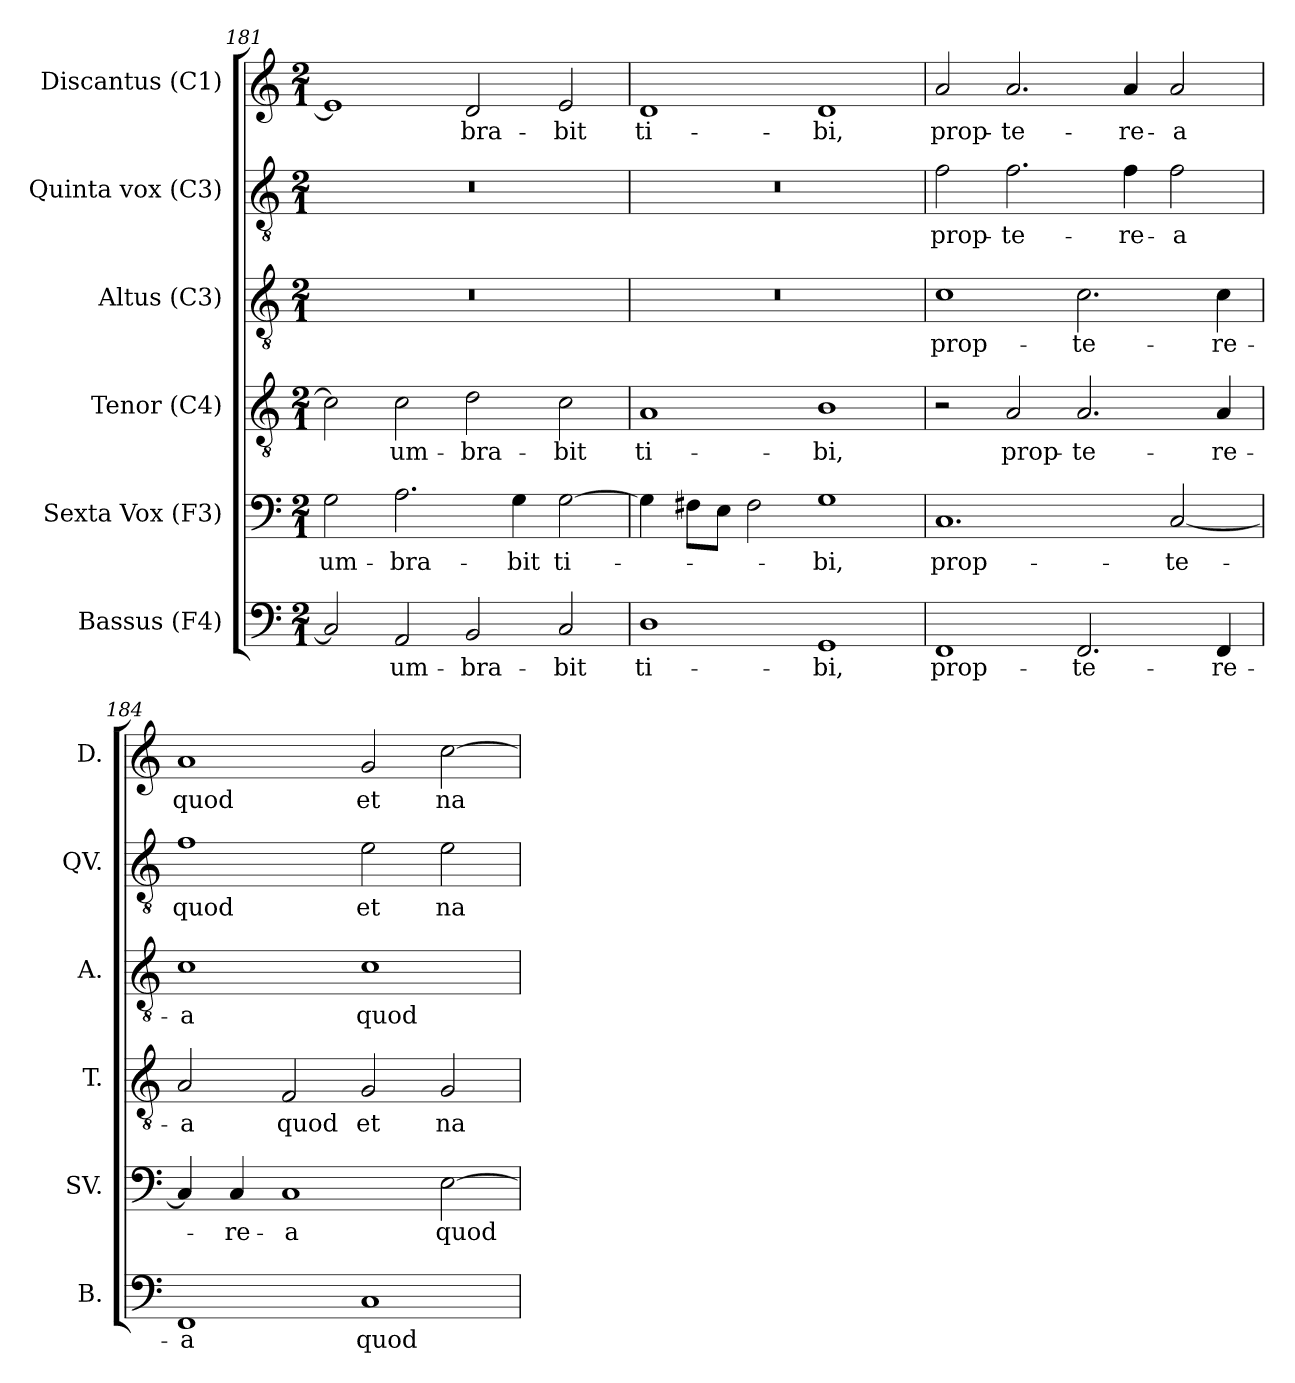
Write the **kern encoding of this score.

**kern	**text	**kern	**text	**kern	**text	**kern	**text	**kern	**text	**kern	**text
*part6	*part6	*part5	*part5	*part4	*part4	*part3	*part3	*part2	*part2	*part1	*part1
*staff6	*staff6	*staff5	*staff5	*staff4	*staff4	*staff3	*staff3	*staff2	*staff2	*staff1	*staff1
*I"Bassus (F4)	*	*I"Sexta Vox (F3)	*	*I"Tenor (C4)	*	*I"Altus (C3)	*	*I"Quinta vox (C3)	*	*I"Discantus (C1)	*
*I'B.	*	*I'SV.	*	*I'T.	*	*I'A.	*	*I'QV.	*	*I'D.	*
!!LO:LB:g=z
*clefF4	*	*clefF4	*	*clefGv2	*	*clefGv2	*	*clefGv2	*	*clefG2	*
*	*	*	*	*	*	*ITrd7c12	*	*ITrd7c12	*	*	*
*k[]	*	*k[]	*	*k[]	*	*k[]	*	*k[]	*	*k[]	*
*C:	*	*C:	*	*C:	*	*C:	*	*C:	*	*C:	*
*M2/1	*	*M2/1	*	*M2/1	*	*M2/1	*	*M2/1	*	*M2/1	*
=181	=181	=181	=181	=181	=181	=181	=181	=181	=181	=181	=181
!	!	!	!LO:LY:b:color=#000000	!	!	!LO:N:vis=1	!	!LO:N:vis=1	!	!	!
2Ci/]	.	2Gi\	-um-	2ci\]	.	0r	.	0r	.	1ei]	.
!	!LO:LY:b:color=#000000	!	!	!	!	!	!	!	!	!	!
!	!	!	!LO:LY:b:color=#000000	!	!	!	!	!	!	!	!
!	!	!	!	!	!LO:LY:b:color=#000000	!	!	!	!	!	!
2AAi/	-um-	2.Ai\	-bra-	2ci\	-um-	.	.	.	.	.	.
!	!LO:LY:b:color=#000000	!	!	!	!	!	!	!	!	!	!
!	!	!	!	!	!LO:LY:b:color=#000000	!	!	!	!	!	!
!	!	!	!	!	!	!	!	!	!	!	!LO:LY:b:color=#000000
2BBi/	-bra-	.	.	2di\	-bra-	.	.	.	.	2di/	-bra-
!	!	!	!LO:LY:b:color=#000000	!	!	!	!	!	!	!	!
.	.	4Gi\	-bit	.	.	.	.	.	.	.	.
!	!LO:LY:b:color=#000000	!	!	!	!	!	!	!	!	!	!
!	!	!	!LO:LY:b:color=#000000	!	!	!	!	!	!	!	!
!	!	!	!	!	!LO:LY:b:color=#000000	!	!	!	!	!	!
!	!	!	!	!	!	!	!	!	!	!	!LO:LY:b:color=#000000
2Ci/	-bit	[2Gi\	ti-	2ci\	-bit	.	.	.	.	2ei/	-bit
=182	=182	=182	=182	=182	=182	=182	=182	=182	=182	=182	=182
!	!LO:LY:b:color=#000000	!	!	!	!	!	!	!	!	!	!
!	!	!	!	!	!LO:LY:b:color=#000000	!LO:N:vis=1	!	!LO:N:vis=1	!	!	!
!	!	!	!	!	!	!	!	!	!	!	!LO:LY:b:color=#000000
1Di	ti-	4Gi\]	.	1Ai	ti-	0r	.	0r	.	1di	ti-
.	.	8F#i\L	.	.	.	.	.	.	.	.	.
.	.	8Ei\J	.	.	.	.	.	.	.	.	.
.	.	2F#i\	.	.	.	.	.	.	.	.	.
!	!LO:LY:b:color=#000000	!	!	!	!	!	!	!	!	!	!
!	!	!	!LO:LY:b:color=#000000	!	!	!	!	!	!	!	!
!	!	!	!	!	!LO:LY:b:color=#000000	!	!	!	!	!	!
!	!	!	!	!	!	!	!	!	!	!	!LO:LY:b:color=#000000
1GGi	-bi,	1Gi	-bi,	1Bi	-bi,	.	.	.	.	1di	-bi,
=183	=183	=183	=183	=183	=183	=183	=183	=183	=183	=183	=183
!	!LO:LY:b:color=#000000	!	!	!	!	!	!	!	!	!	!
!	!	!	!LO:LY:b:color=#000000	!	!	!	!	!	!	!	!
!	!	!	!	!	!	!	!LO:LY:b:color=#000000	!	!	!	!
!	!	!	!	!	!	!	!	!	!LO:LY:b:color=#000000	!	!
!	!	!	!	!	!	!	!	!	!	!	!LO:LY:b:color=#000000
1FFi	prop-	1.Ci	prop-	2r	.	1Ci	prop-	2Fi\	prop-	2ai/	prop-
!	!	!	!	!	!LO:LY:b:color=#000000	!	!	!	!	!	!
!	!	!	!	!	!	!	!	!	!LO:LY:b:color=#000000	!	!
!	!	!	!	!	!	!	!	!	!	!	!LO:LY:b:color=#000000
.	.	.	.	2Ai/	prop-	.	.	2.Fi\	-te-	2.ai/	-te-
!	!LO:LY:b:color=#000000	!	!	!	!	!	!	!	!	!	!
!	!	!	!	!	!LO:LY:b:color=#000000	!	!	!	!	!	!
!	!	!	!	!	!	!	!LO:LY:b:color=#000000	!	!	!	!
2.FFi/	-te-	.	.	2.Ai/	-te-	2.Ci\	-te-	.	.	.	.
!	!	!	!	!	!	!	!	!	!LO:LY:b:color=#000000	!	!
!	!	!	!	!	!	!	!	!	!	!	!LO:LY:b:color=#000000
.	.	.	.	.	.	.	.	4Fi\	-re-	4ai/	-re-
!	!	!	!LO:LY:b:color=#000000	!	!	!	!	!	!	!	!
!	!	!	!	!	!	!	!	!	!LO:LY:b:color=#000000	!	!
!	!	!	!	!	!	!	!	!	!	!	!LO:LY:b:color=#000000
.	.	[2Ci/	-te-	.	.	.	.	2Fi\	-a	2ai/	-a
!	!LO:LY:b:color=#000000	!	!	!	!	!	!	!	!	!	!
!	!	!	!	!	!LO:LY:b:color=#000000	!	!	!	!	!	!
!	!	!	!	!	!	!	!LO:LY:b:color=#000000	!	!	!	!
4FFi/	-re-	.	.	4Ai/	-re-	4Ci\	-re-	.	.	.	.
=184	=184	=184	=184	=184	=184	=184	=184	=184	=184	=184	=184
!	!LO:LY:b:color=#000000	!	!	!	!	!	!	!	!	!	!
!	!	!	!	!	!LO:LY:b:color=#000000	!	!	!	!	!	!
!	!	!	!	!	!	!	!LO:LY:b:color=#000000	!	!	!	!
!	!	!	!	!	!	!	!	!	!LO:LY:b:color=#000000	!	!
!	!	!	!	!	!	!	!	!	!	!	!LO:LY:b:color=#000000
1FFi	-a	4Ci/]	.	2Ai/	-a	1Ci	-a	1Fi	quod	1ai	quod
!	!	!	!LO:LY:b:color=#000000	!	!	!	!	!	!	!	!
.	.	4Ci/	-re-	.	.	.	.	.	.	.	.
!	!	!	!LO:LY:b:color=#000000	!	!	!	!	!	!	!	!
!	!	!	!	!	!LO:LY:b:color=#000000	!	!	!	!	!	!
.	.	1Ci	-a	2Fi/	quod	.	.	.	.	.	.
!	!LO:LY:b:color=#000000	!	!	!	!	!	!	!	!	!	!
!	!	!	!	!	!LO:LY:b:color=#000000	!	!	!	!	!	!
!	!	!	!	!	!	!	!LO:LY:b:color=#000000	!	!	!	!
!	!	!	!	!	!	!	!	!	!LO:LY:b:color=#000000	!	!
!	!	!	!	!	!	!	!	!	!	!	!LO:LY:b:color=#000000
1Ci	quod	.	.	2Gi/	et	1Ci	quod	2Ei\	et	2gi/	et
!	!	!	!LO:LY:b:color=#000000	!	!	!	!	!	!	!	!
!	!	!	!	!	!LO:LY:b:color=#000000	!	!	!	!	!	!
!	!	!	!	!	!	!	!	!	!LO:LY:b:color=#000000	!	!
!	!	!	!	!	!	!	!	!	!	!	!LO:LY:b:color=#000000
.	.	[2Ei\	quod	2Gi/	na-	.	.	2Ei\	na-	[2cci\	na-
=	=	=	=	=	=	=	=	=	=	=	=
*-	*-	*-	*-	*-	*-	*-	*-	*-	*-	*-	*-
